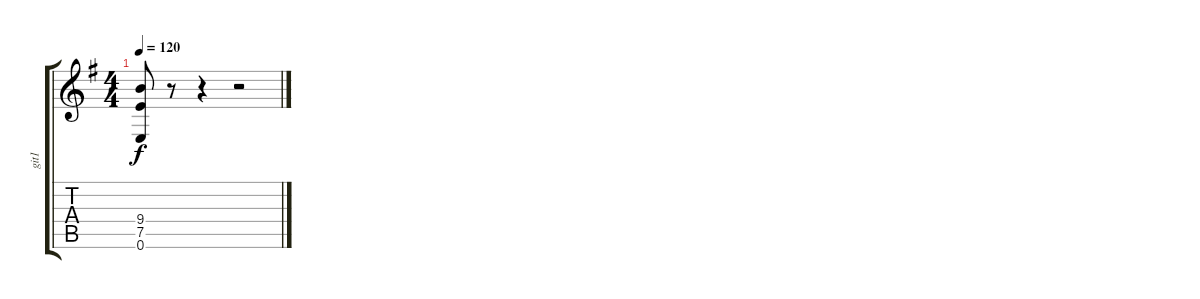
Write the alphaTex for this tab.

\track ("git1" "git1") {instrument distortionguitar}
\staff {score tabs}
\tuning (E4 B3 G3 D3 A2 E2) {hide}
\ts (4 4)
\tempo 120
\clef g2
\ks eminor
(9.4{t} 7.5{t} 0.6{t}).8{dy f} r.8 r.4 r.2
